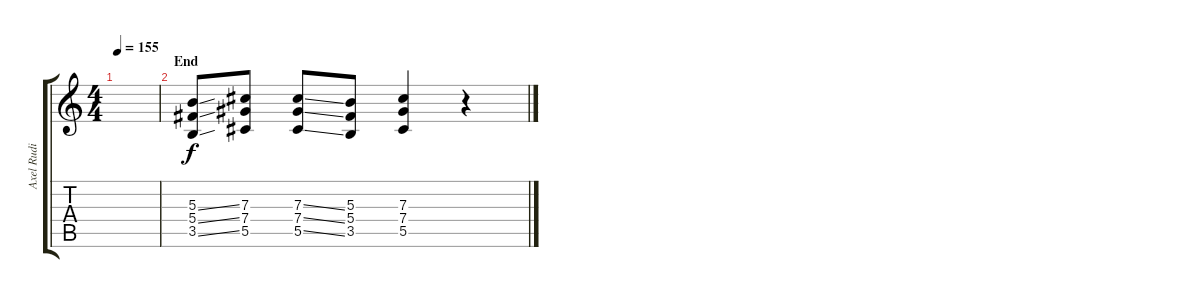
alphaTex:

\track ("Axel Rudi Pell - Chitarra 2" "Axel Rudi ") {instrument distortionguitar}
\staff {score tabs}
\tuning (Eb4 Bb3 Gb3 Db3 Ab2 Eb2) {hide}
\ts (4 4)
\tempo 155
\clef g2
\ks c
|
\section ("" "End")
(5.3{ss} 5.4{ss} 3.5{ss}).8{volume 14} (7.3 7.4 5.5).8 (7.3{ss} 7.4{ss} 5.5{ss}).8 (5.3 5.4 3.5).8 (7.3 7.4 5.5).4 r.4
